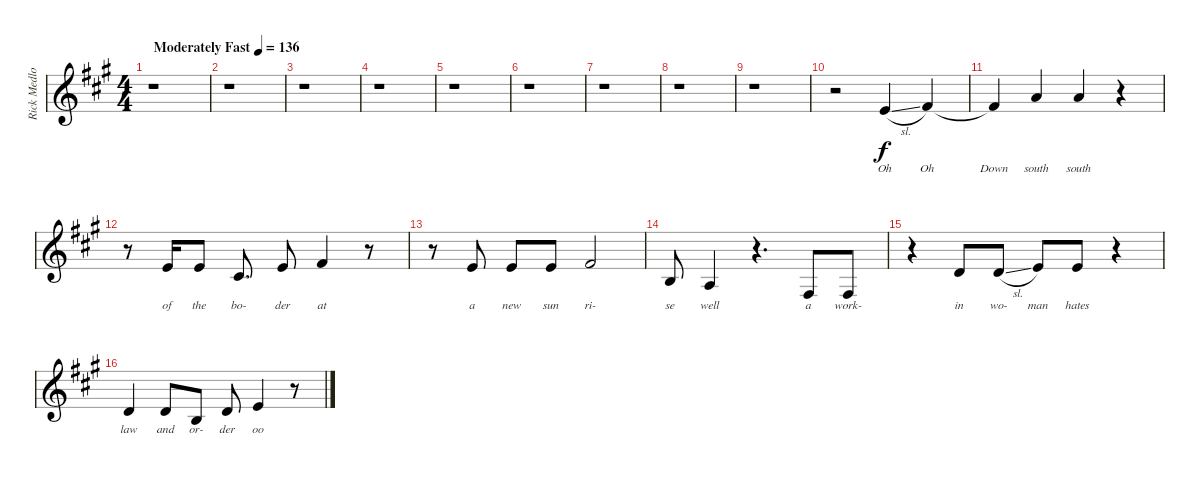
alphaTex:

\track ("Rick Medlocke Vocals" "Rick Medlo") {instrument violin}
\staff {score}
\tuning (E4 B3 G3 D3 A2 E2) {hide}
\ts (4 4)
\tempo (136 "Moderately Fast")
\clef g2
\ks a
r.1{dy f instrument violin} |
r.1 |
r.1 |
r.1 |
r.1 |
r.1 |
r.1 |
r.1 |
r.1 |
r.2 5.2{sl}.4{lyrics (0 "Oh") lyrics (1 "") lyrics (2 "") lyrics (3 "") lyrics (4 "")} 7.2.4{lyrics (0 "Oh") lyrics (1 "") lyrics (2 "") lyrics (3 "") lyrics (4 "")} |
7.2{t}.4{lyrics (0 "Down") lyrics (1 "") lyrics (2 "") lyrics (3 "") lyrics (4 "")} 5.1.4{lyrics (0 "south") lyrics (1 "") lyrics (2 "") lyrics (3 "") lyrics (4 "")} 5.1.4{lyrics (0 "south") lyrics (1 "") lyrics (2 "") lyrics (3 "") lyrics (4 "")} r.4 |
r.8 5.2.16{lyrics (0 "of") lyrics (1 "") lyrics (2 "") lyrics (3 "") lyrics (4 "")} 5.2.8{lyrics (0 "the") lyrics (1 "") lyrics (2 "") lyrics (3 "") lyrics (4 "")} 6.3.8{d lyrics (0 "bo-") lyrics (1 "") lyrics (2 "") lyrics (3 "") lyrics (4 "")} 5.2.8{lyrics (0 "der") lyrics (1 "") lyrics (2 "") lyrics (3 "") lyrics (4 "")} 7.2.4{lyrics (0 "at") lyrics (1 "") lyrics (2 "") lyrics (3 "") lyrics (4 "")} r.8 |
r.8 5.2.8{lyrics (0 "a") lyrics (1 "") lyrics (2 "") lyrics (3 "") lyrics (4 "")} 5.2.8{lyrics (0 "new") lyrics (1 "") lyrics (2 "") lyrics (3 "") lyrics (4 "")} 5.2.8{lyrics (0 "sun") lyrics (1 "") lyrics (2 "") lyrics (3 "") lyrics (4 "")} 7.2.2{lyrics (0 "ri-") lyrics (1 "") lyrics (2 "") lyrics (3 "") lyrics (4 "")} |
4.3{be (custom 0 0 10 4 20 4 30 0 60 0)}.8{lyrics (0 "se") lyrics (1 "") lyrics (2 "") lyrics (3 "") lyrics (4 "")} 2.3.4{lyrics (0 "well") lyrics (1 "") lyrics (2 "") lyrics (3 "") lyrics (4 "")} r.4{d} 4.4.8{lyrics (0 "a") lyrics (1 "") lyrics (2 "") lyrics (3 "") lyrics (4 "")} 4.4.8{lyrics (0 "work-") lyrics (1 "") lyrics (2 "") lyrics (3 "") lyrics (4 "")} |
r.4 3.2.8{lyrics (0 "in") lyrics (1 "") lyrics (2 "") lyrics (3 "") lyrics (4 "")} 3.2{sl}.8{lyrics (0 "wo-") lyrics (1 "") lyrics (2 "") lyrics (3 "") lyrics (4 "")} 5.2.8{lyrics (0 "man") lyrics (1 "") lyrics (2 "") lyrics (3 "") lyrics (4 "")} 5.2.8{lyrics (0 "hates") lyrics (1 "") lyrics (2 "") lyrics (3 "") lyrics (4 "")} r.4 |
3.2.4{lyrics (0 "law") lyrics (1 "") lyrics (2 "") lyrics (3 "") lyrics (4 "")} 3.2.8{lyrics (0 "and") lyrics (1 "") lyrics (2 "") lyrics (3 "") lyrics (4 "")} 4.3.8{lyrics (0 "or-") lyrics (1 "") lyrics (2 "") lyrics (3 "") lyrics (4 "")} 3.2.8{lyrics (0 "der") lyrics (1 "") lyrics (2 "") lyrics (3 "") lyrics (4 "")} 5.2.4{lyrics (0 "oo") lyrics (1 "") lyrics (2 "") lyrics (3 "") lyrics (4 "")} r.8
